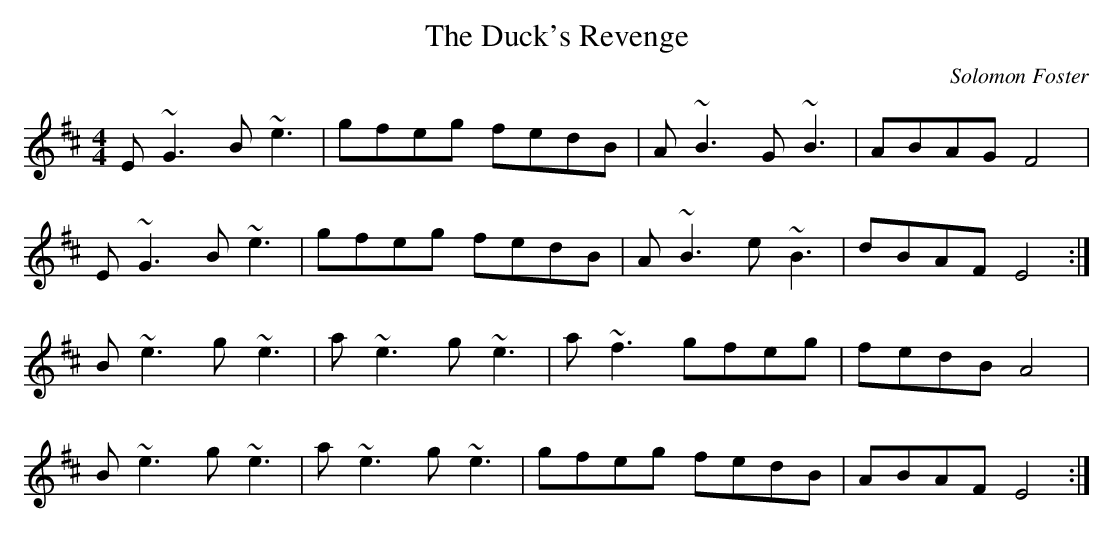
X:1
T:The Duck's Revenge
M:4/4
L:1/8
C:Solomon Foster
K:D
E~G3 B~e3|gfeg fedB|A~B3 G~B3|ABAG F4|
E~G3 B~e3|gfeg fedB|A~B3 e~B3|dBAF E4:|
B~e3 g~e3|a~e3 g~e3|a~f3 gfeg|fedB A4|
B~e3 g~e3|a~e3 g~e3|gfeg fedB|ABAF E4:|
